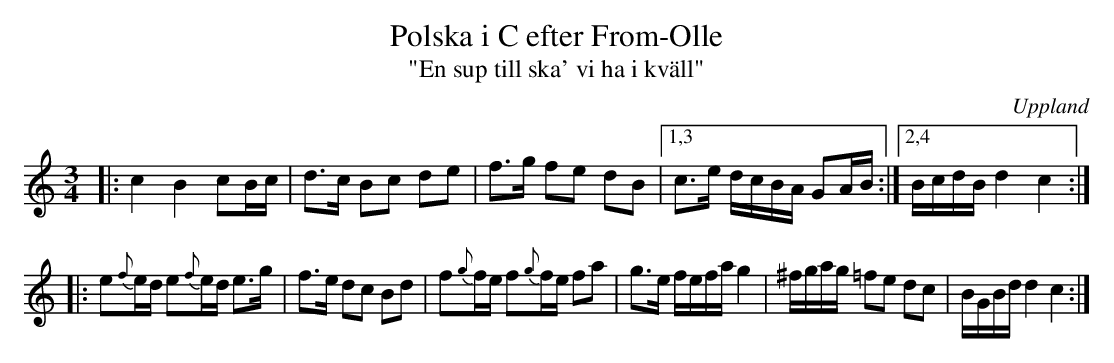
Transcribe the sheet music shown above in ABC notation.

X:1
T:Polska i C efter From-Olle
T:"En sup till ska' vi ha i kv\"all"
O:Uppland
M:3/4
L:1/16
K:C
|: c4 B4 c2Bc | d3c B2c2 d2e2 | f3g f2e2 d2B2 |1,3 c3e dcBA G2AB \
                                             :|2,4 BcdB d4c4 :|
|: e2{f}ed e2{f}ed e3g | f3e d2c2 B2d2 |  f2{g}fe f2{g}fe f2a2 \
| g3e fefa g4 | ^fgag =f2e2 d2c2 |  BGBd d4 c4 :|
